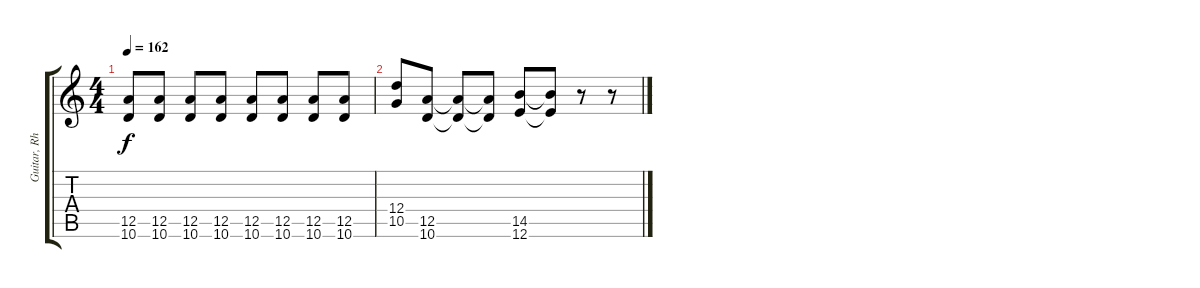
\track ("Guitar, Rhythm" "Guitar, Rh") {instrument distortionguitar}
\staff {score tabs}
\tuning (E4 B3 G3 D3 A2 E2) {hide}
\ts (4 4)
\tempo 162
\clef g2
\ks c
(12.5 10.6).8{dy f} (12.5 10.6).8 (12.5 10.6).8 (12.5 10.6).8 (12.5 10.6).8 (12.5 10.6).8 (12.5 10.6).8 (12.5 10.6).8 |
(12.4 10.5).8 (12.5 10.6).8 (12.5{t} 10.6{t}).8 (12.5{t} 10.6{t}).8 (14.5 12.6).8 (14.5{t} 12.6{t}).8 r.8 r.8
